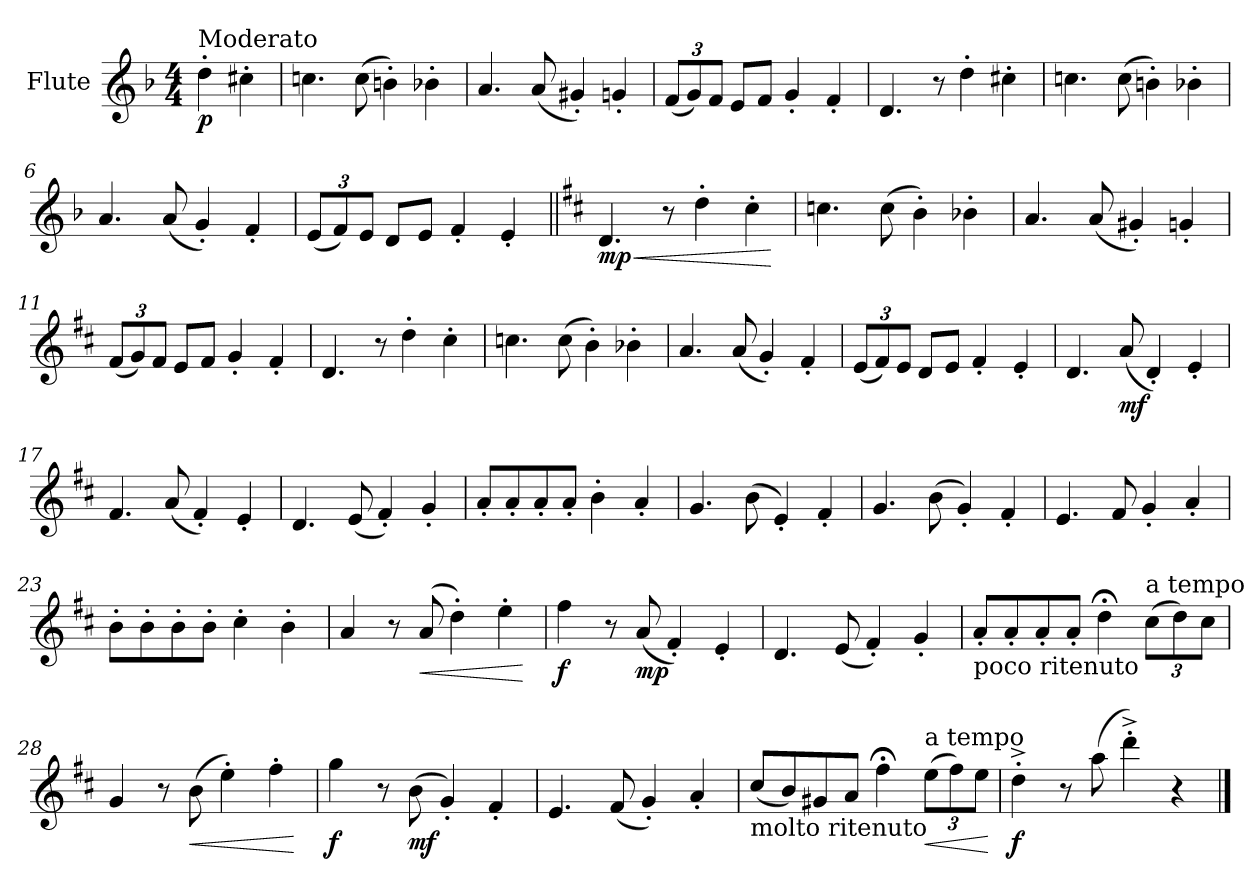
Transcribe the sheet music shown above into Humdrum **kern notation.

**kern	**dynam
*part1	*part1
*staff1	*staff1
*I"Flute	*
*I'Fl.	*
*clefG2	*
*k[b-]	*
*F:	*
*M4/4	*
=	=
!LO:TX:a:t=Moderato	!
!	!LO:DY:b
4dd'\	p
4cc#X'\	.
=1	=1
4.ccn\	.
(8cc\	.
4bn'\)	.
4b-X'\	.
=2	=2
4.a/	.
(8a/	.
4g#X'/)	.
4gn'/	.
=3	=3
*Xbrackettup	*
(12f/L	.
12g/)	.
12f/J	.
8e/L	.
8f/J	.
4g'/	.
4f'/	.
=4	=4
4.d/	.
8r	.
4dd'\	.
4cc#X'\	.
!!LO:LB:g=z
=5	=5
4.ccn\	.
(8cc\	.
4bn'\)	.
4b-X'\	.
=6	=6
4.a/	.
(8a/	.
4g'/)	.
4f'/	.
=7	=7
(12e/L	.
12f/)	.
12e/J	.
8d/L	.
8e/J	.
4f'/	.
4e'/	.
!!LO:LB:g=z
=8||	=8||
*k[f#c#]	*
*D:	*
!	!LO:HP:b
!	!LO:DY:n=1:b
4.d/	< mp
8r	.
4dd'\	.
4cc#'\	.
.	[
=9	=9
4.ccn\	.
(8cc\	.
4b'\)	.
4b-X'\	.
=10	=10
4.a/	.
(8a/	.
4g#X'/)	.
4gn'/	.
=11	=11
(12f#/L	.
12g/)	.
12f#/J	.
8e/L	.
8f#/J	.
4g'/	.
4f#'/	.
=12	=12
4.d/	.
8r	.
4dd'\	.
4cc#'\	.
=13	=13
4.ccn\	.
(8cc\	.
4b'\)	.
4b-X'\	.
!!LO:LB:g=z
=14	=14
4.a/	.
(8a/	.
4g'/)	.
4f#'/	.
=15	=15
(12e/L	.
12f#/)	.
12e/J	.
8d/L	.
8e/J	.
4f#'/	.
4e'/	.
=16	=16
4.d/	.
!	!LO:DY:b
(8a/	mf
4d'/)	.
4e'/	.
=17	=17
4.f#/	.
(8a/	.
4f#'/)	.
4e'/	.
=18	=18
4.d/	.
(8e/	.
4f#'/)	.
4g'/	.
=19	=19
8a'/L	.
8a'/	.
8a'/	.
8a'/J	.
4b'\	.
4a'/	.
!!LO:LB:g=z
=20	=20
4.g/	.
(8b\	.
4e'/)	.
4f#'/	.
=21	=21
4.g/	.
(8b\	.
4g'/)	.
4f#'/	.
=22	=22
4.e/	.
8f#/	.
4g'/	.
4a'/	.
=23	=23
8b'\L	.
8b'\	.
8b'\	.
8b'\J	.
4cc#'\	.
4b'\	.
=24	=24
4a/	.
8r	.
!	!LO:HP:b
(8a/	<
4dd'\)	.
4ee'\	.
.	[
=25	=25
!	!LO:DY:b
4ff#\	f
8r	.
!	!LO:DY:b
(8a/	mp
4f#'/)	.
4e'/	.
!!LO:LB:g=z
=26	=26
4.d/	.
(8e/	.
4f#'/)	.
4g'/	.
=27	=27
!LO:TX:b:t=poco ritenuto	!
8a'/L	.
8a'/	.
8a'/	.
8a'/J	.
4dd;<\	.
!LO:TX:a:t=a tempo	!
(12cc#\L	.
12dd\)	.
12cc#\J	.
=28	=28
4g/	.
8r	.
!	!LO:HP:b
(8b\	<
4ee'\)	.
4ff#'\	.
.	[
=29	=29
!	!LO:DY:b
4gg\	f
8r	.
!	!LO:DY:b
(8b\	mf
4g'/)	.
4f#'/	.
!!LO:LB:g=z
=30	=30
4.e/	.
(8f#/	.
4g'/)	.
4a'/	.
=31	=31
!LO:TX:b:t=molto ritenuto	!
(8cc#/L	.
8b/)	.
8g#X/	.
8a/J	.
4ff#;<\	.
!LO:TX:a:t=a tempo	!
!	!LO:HP:b
(12ee\L	<
12ff#\)	.
12ee\J	.
.	[
=32	=32
!	!LO:DY:b
4dd'^\	f
8r	.
(8aa\	.
4ddd'^\)	.
4r	.
==	==
*-	*-
